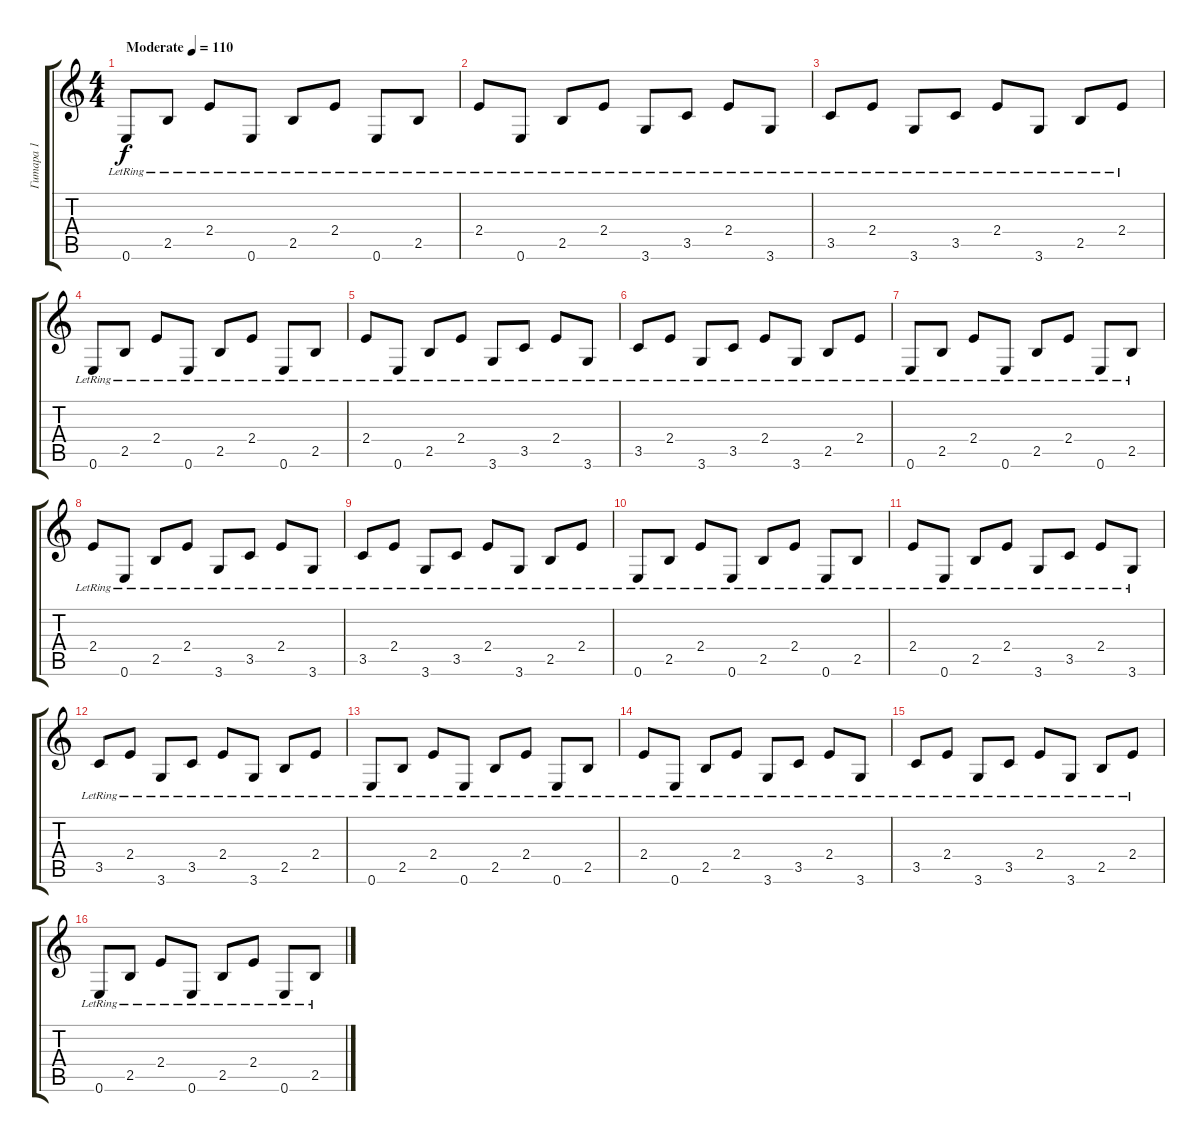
\track ("Гитара 1" "Гитара 1") {instrument electricguitarjazz}
\staff {score tabs}
\tuning (E4 B3 G3 D3 A2 E2) {hide}
\ts (4 4)
\tempo (110 "Moderate")
\clef g2
\ks c
0.6{lr}.8{dy f instrument electricguitarjazz} 2.5{lr}.8 2.4{lr}.8 0.6{lr}.8 2.5{lr}.8 2.4{lr}.8 0.6{lr}.8 2.5{lr}.8 |
2.4{lr}.8 0.6{lr}.8 2.5{lr}.8 2.4{lr}.8 3.6{lr}.8 3.5{lr}.8 2.4{lr}.8 3.6{lr}.8 |
3.5{lr}.8 2.4{lr}.8 3.6{lr}.8 3.5{lr}.8 2.4{lr}.8 3.6{lr}.8 2.5{lr}.8 2.4{lr}.8 |
0.6{lr}.8 2.5{lr}.8 2.4{lr}.8 0.6{lr}.8 2.5{lr}.8 2.4{lr}.8 0.6{lr}.8 2.5{lr}.8 |
2.4{lr}.8 0.6{lr}.8 2.5{lr}.8 2.4{lr}.8 3.6{lr}.8 3.5{lr}.8 2.4{lr}.8 3.6{lr}.8 |
3.5{lr}.8 2.4{lr}.8 3.6{lr}.8 3.5{lr}.8 2.4{lr}.8 3.6{lr}.8 2.5{lr}.8 2.4{lr}.8 |
0.6{lr}.8 2.5{lr}.8 2.4{lr}.8 0.6{lr}.8 2.5{lr}.8 2.4{lr}.8 0.6{lr}.8 2.5{lr}.8 |
2.4{lr}.8 0.6{lr}.8 2.5{lr}.8 2.4{lr}.8 3.6{lr}.8 3.5{lr}.8 2.4{lr}.8 3.6{lr}.8 |
3.5{lr}.8 2.4{lr}.8 3.6{lr}.8 3.5{lr}.8 2.4{lr}.8 3.6{lr}.8 2.5{lr}.8 2.4{lr}.8 |
0.6{lr}.8 2.5{lr}.8 2.4{lr}.8 0.6{lr}.8 2.5{lr}.8 2.4{lr}.8 0.6{lr}.8 2.5{lr}.8 |
2.4{lr}.8 0.6{lr}.8 2.5{lr}.8 2.4{lr}.8 3.6{lr}.8 3.5{lr}.8 2.4{lr}.8 3.6{lr}.8 |
3.5{lr}.8 2.4{lr}.8 3.6{lr}.8 3.5{lr}.8 2.4{lr}.8 3.6{lr}.8 2.5{lr}.8 2.4{lr}.8 |
0.6{lr}.8 2.5{lr}.8 2.4{lr}.8 0.6{lr}.8 2.5{lr}.8 2.4{lr}.8 0.6{lr}.8 2.5{lr}.8 |
2.4{lr}.8 0.6{lr}.8 2.5{lr}.8 2.4{lr}.8 3.6{lr}.8 3.5{lr}.8 2.4{lr}.8 3.6{lr}.8 |
3.5{lr}.8 2.4{lr}.8 3.6{lr}.8 3.5{lr}.8 2.4{lr}.8 3.6{lr}.8 2.5{lr}.8 2.4{lr}.8 |
0.6{lr}.8 2.5{lr}.8 2.4{lr}.8 0.6{lr}.8 2.5{lr}.8 2.4{lr}.8 0.6{lr}.8 2.5{lr}.8
